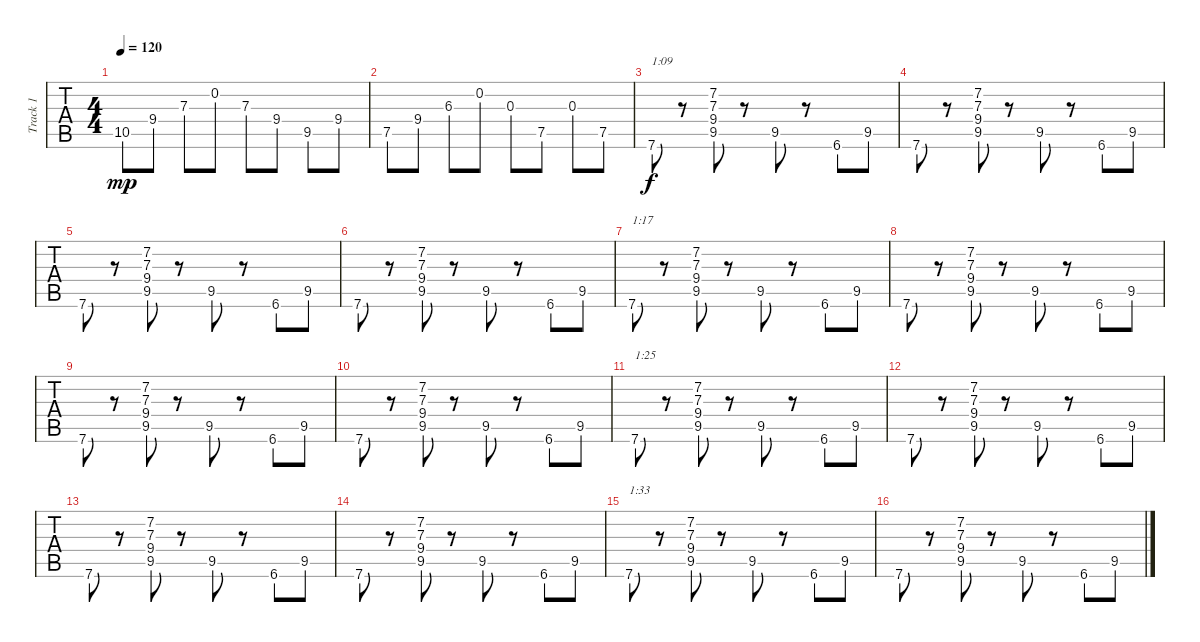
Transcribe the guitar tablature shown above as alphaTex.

\track ("Track 1" "Track 1") {instrument acousticguitarsteel}
\staff {tabs}
\tuning (E4 B3 G3 D3 A2 E2) {hide}
\ts (4 4)
\tempo 120
\clef g2
\ks c
10.5.8{dy mp} 9.4.8 7.3.8 0.2.8 7.3.8 9.4.8 9.5.8 9.4.8 |
7.5.8 9.4.8 6.3.8 0.2.8 0.3.8 7.5.8 0.3.8 7.5.8 |
7.6.8{txt "1:09" dy f} r.8 (7.2 7.3 9.4 9.5).8 r.8 9.5.8 r.8 6.6.8 9.5.8 |
7.6.8 r.8 (7.2 7.3 9.4 9.5).8 r.8 9.5.8 r.8 6.6.8 9.5.8 |
7.6.8 r.8 (7.2 7.3 9.4 9.5).8 r.8 9.5.8 r.8 6.6.8 9.5.8 |
7.6.8 r.8 (7.2 7.3 9.4 9.5).8 r.8 9.5.8 r.8 6.6.8 9.5.8 |
7.6.8{txt "1:17"} r.8 (7.2 7.3 9.4 9.5).8 r.8 9.5.8 r.8 6.6.8 9.5.8 |
7.6.8 r.8 (7.2 7.3 9.4 9.5).8 r.8 9.5.8 r.8 6.6.8 9.5.8 |
7.6.8 r.8 (7.2 7.3 9.4 9.5).8 r.8 9.5.8 r.8 6.6.8 9.5.8 |
7.6.8 r.8 (7.2 7.3 9.4 9.5).8 r.8 9.5.8 r.8 6.6.8 9.5.8 |
7.6.8{txt "1:25"} r.8 (7.2 7.3 9.4 9.5).8 r.8 9.5.8 r.8 6.6.8 9.5.8 |
7.6.8 r.8 (7.2 7.3 9.4 9.5).8 r.8 9.5.8 r.8 6.6.8 9.5.8 |
7.6.8 r.8 (7.2 7.3 9.4 9.5).8 r.8 9.5.8 r.8 6.6.8 9.5.8 |
7.6.8 r.8 (7.2 7.3 9.4 9.5).8 r.8 9.5.8 r.8 6.6.8 9.5.8 |
7.6.8{txt "1:33"} r.8 (7.2 7.3 9.4 9.5).8 r.8 9.5.8 r.8 6.6.8 9.5.8 |
7.6.8 r.8 (7.2 7.3 9.4 9.5).8 r.8 9.5.8 r.8 6.6.8 9.5.8
